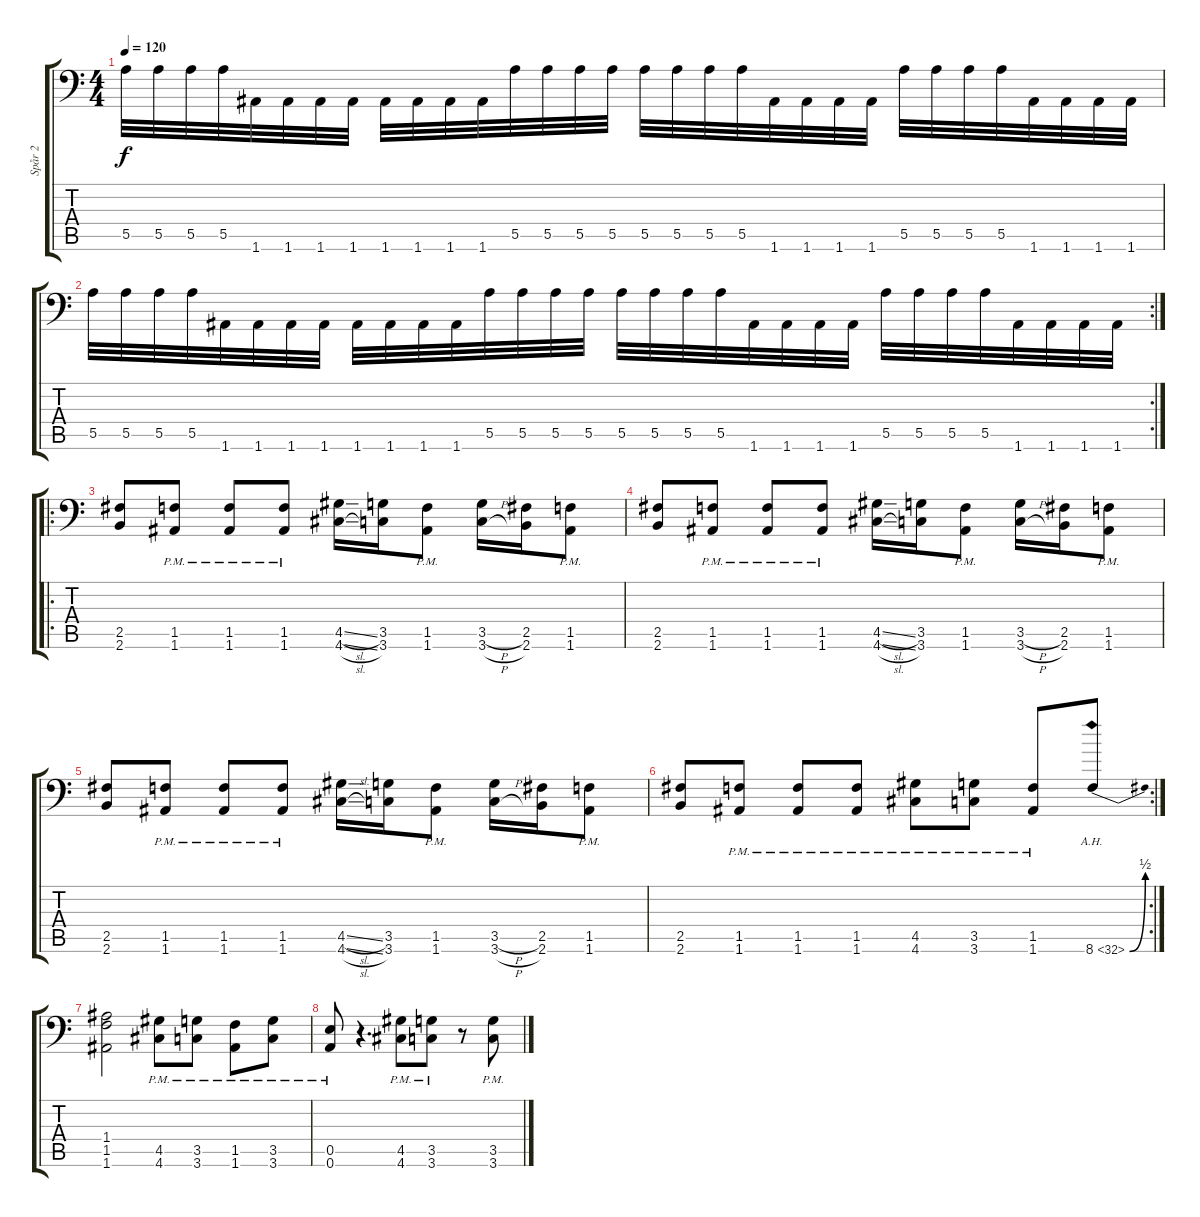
\track ("Spår 2" "Spår 2") {instrument distortionguitar}
\staff {score tabs}
\tuning (B3 Gb3 D3 A2 E2 A1) {hide}
\ts (4 4)
\tempo 120
\clef f4
\ks c
5.5.32{dy f} 5.5.32 5.5.32 5.5.32 1.6.32 1.6.32 1.6.32 1.6.32 1.6.32 1.6.32 1.6.32 1.6.32 5.5.32 5.5.32 5.5.32 5.5.32 5.5.32 5.5.32 5.5.32 5.5.32 1.6.32 1.6.32 1.6.32 1.6.32 5.5.32 5.5.32 5.5.32 5.5.32 1.6.32 1.6.32 1.6.32 1.6.32 |
\rc 2
5.5.32 5.5.32 5.5.32 5.5.32 1.6.32 1.6.32 1.6.32 1.6.32 1.6.32 1.6.32 1.6.32 1.6.32 5.5.32 5.5.32 5.5.32 5.5.32 5.5.32 5.5.32 5.5.32 5.5.32 1.6.32 1.6.32 1.6.32 1.6.32 5.5.32 5.5.32 5.5.32 5.5.32 1.6.32 1.6.32 1.6.32 1.6.32 |
\ro
(2.5 2.6).8 (1.5{pm} 1.6{pm}).8 (1.5{pm} 1.6{pm}).8 (1.5{pm} 1.6{pm}).8 (4.5{sl} 4.6{sl}).16 (3.5 3.6).16 (1.5{pm} 1.6{pm}).8 (3.5{h} 3.6{h}).16 (2.5 2.6).16 (1.5{pm} 1.6{pm}).8 |
(2.5 2.6).8 (1.5{pm} 1.6{pm}).8 (1.5{pm} 1.6{pm}).8 (1.5{pm} 1.6{pm}).8 (4.5{sl} 4.6{sl}).16 (3.5 3.6).16 (1.5{pm} 1.6{pm}).8 (3.5{h} 3.6{h}).16 (2.5 2.6).16 (1.5{pm} 1.6{pm}).8 |
(2.5 2.6).8 (1.5{pm} 1.6{pm}).8 (1.5{pm} 1.6{pm}).8 (1.5{pm} 1.6{pm}).8 (4.5{sl} 4.6{sl}).16 (3.5 3.6).16 (1.5{pm} 1.6{pm}).8 (3.5{h} 3.6{h}).16 (2.5 2.6).16 (1.5{pm} 1.6{pm}).8 |
\rc 2
(2.5 2.6).8 (1.5{pm} 1.6{pm}).8 (1.5{pm} 1.6{pm}).8 (1.5{pm} 1.6{pm}).8 (4.5{pm} 4.6{pm}).8 (3.5{pm} 3.6{pm}).8 (1.5{pm} 1.6{pm}).8 8.6{be (bend 0 0 60 2) ah 24}.8 |
(1.4 1.5 1.6).2 (4.5{pm} 4.6{pm}).8 (3.5{pm} 3.6{pm}).8 (1.5{pm} 1.6{pm}).8 (3.5{pm} 3.6{pm}).8 |
(0.5{pm} 0.6{pm}).8 r.4{d} (4.5{pm} 4.6{pm}).8 (3.5{pm} 3.6{pm}).8 r.8 (3.5{pm} 3.6{pm}).8
